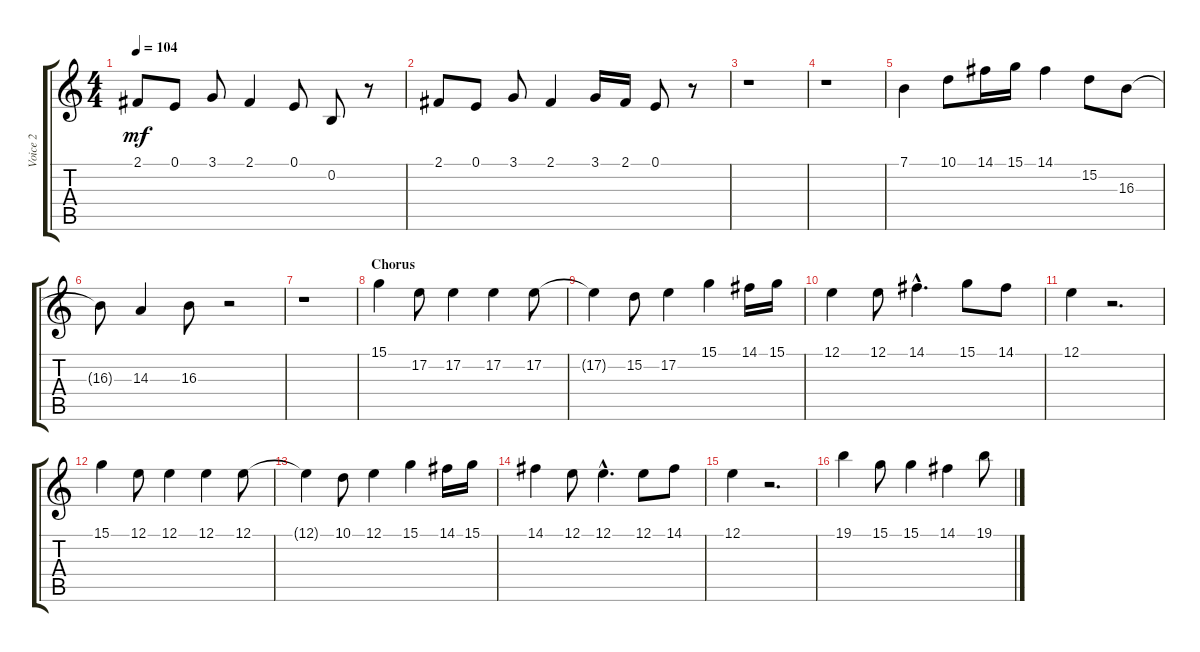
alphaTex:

\track ("Voice 2" "Voice 2") {instrument lead2sawtooth}
\staff {score tabs}
\tuning (E4 B3 G3 D3 A2 E2) {hide}
\ts (4 4)
\tempo 104
\clef g2
\ks c
2.1.8{dy mf} 0.1.8 3.1.8 2.1.4 0.1.8 0.2.8 r.8 |
2.1.8 0.1.8 3.1.8 2.1.4 3.1.16 2.1.16 0.1.8 r.8 |
r.1 |
r.1 |
7.1.4 10.1.8 14.1.16 15.1.16 14.1.4 15.2.8 16.3.8 |
16.3{t}.8 14.3.4 16.3.8 r.2 |
r.1 |
\section ("" "Chorus")
15.1.4 17.2.8 17.2.4 17.2.4 17.2.8 |
17.2{t}.4 15.2.8 17.2.4 15.1.4 14.1.16 15.1.16 |
12.1.4 12.1.8 14.1{hac}.4{d} 15.1.8 14.1.8 |
12.1.4 r.2{d} |
15.1.4 12.1.8 12.1.4 12.1.4 12.1.8 |
12.1{t}.4 10.1.8 12.1.4 15.1.4 14.1.16 15.1.16 |
14.1.4 12.1.8 12.1{hac}.4{d} 12.1.8 14.1.8 |
12.1.4 r.2{d} |
19.1.4 15.1.8 15.1.4 14.1.4 19.1.8
